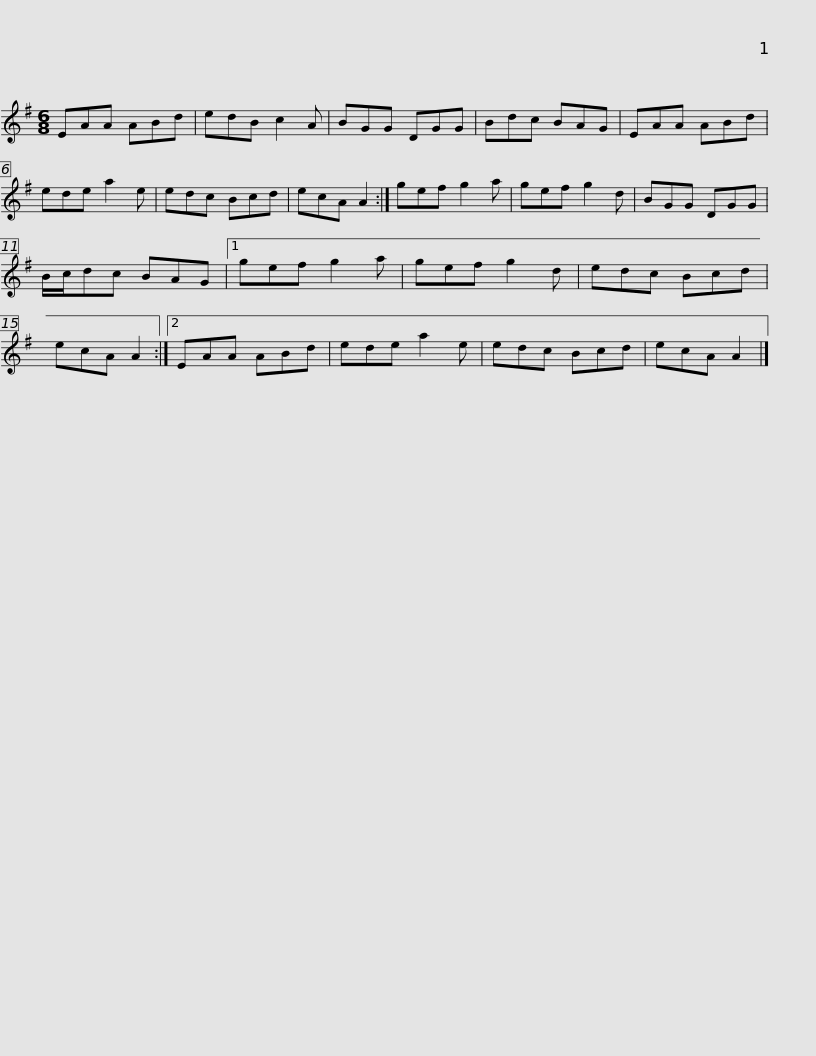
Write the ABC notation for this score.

X:1
L:1/8
M:6/8
I:linebreak $
K:G
V:1 treble
V:1
 EAA ABd | edB c2 A | BGG DGG | Bdc BAG | EAA ABd | %5
 ede a2 e | edc Bcd | ecA A2 :|$ gef g2 a | gef g2 d | %10
 BGG DGG | B/c/dc BAG |1 gef g2 a | gef g2 d | edc Bcd | %15
 ecA A2 :|2$ EAA ABd | ede a2 e | edc Bcd | ecA A2 |] %20
